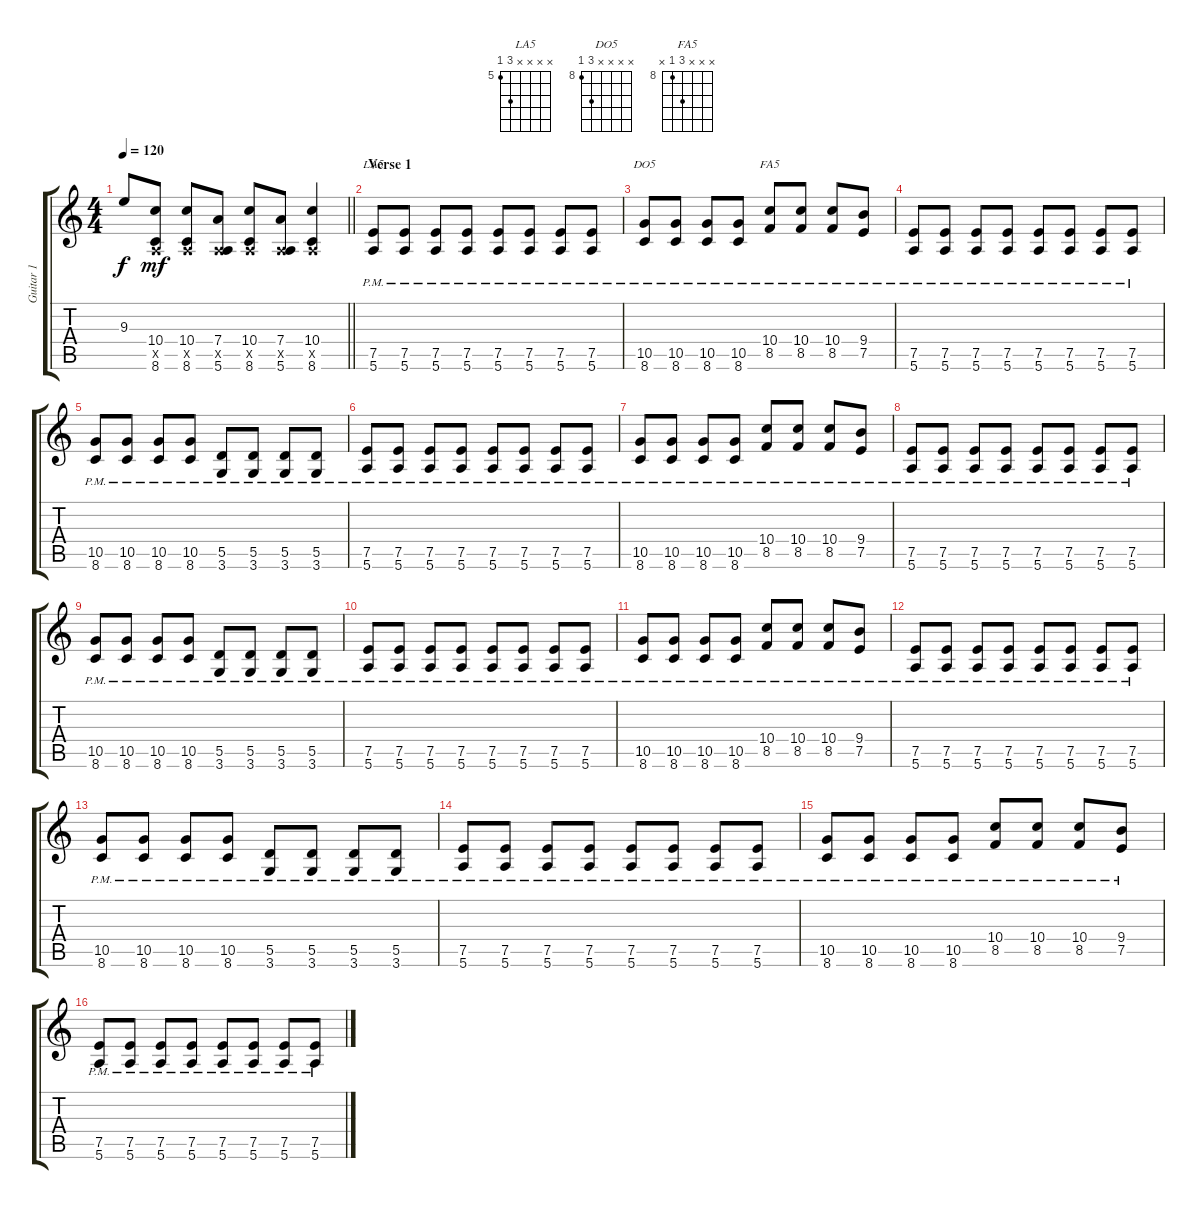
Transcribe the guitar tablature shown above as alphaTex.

\track ("Guitar 1" "Guitar 1") {instrument overdrivenguitar}
\staff {score tabs}
\tuning (E4 B3 G3 D3 A2 E2) {hide}
\chord ("LA5" x x x x 7 5) {firstfret 5}
\chord ("DO5" x x x x 10 8) {firstfret 8}
\chord ("FA5" x x x 10 8 x) {firstfret 8}
\ts (4 4)
\tempo 120
\clef g2
\barLineRight lightlight
\ks c
9.3{t}.8{dy f} (10.4 0.5{x} 8.6).8{dy mf} (10.4 0.5{x} 8.6).8 (7.4 0.5{x} 5.6).8 (10.4 0.5{x} 8.6).8 (7.4 0.5{x} 5.6).8 (10.4 0.5{x} 8.6).4 |
\section ("" "Verse 1")
(7.5{pm} 5.6).8{ch "LA5"} (7.5{pm} 5.6).8 (7.5{pm} 5.6).8 (7.5{pm} 5.6).8 (7.5{pm} 5.6).8 (7.5{pm} 5.6).8 (7.5{pm} 5.6).8 (7.5{pm} 5.6).8 |
(10.5{pm} 8.6).8{ch "DO5"} (10.5{pm} 8.6).8 (10.5{pm} 8.6).8 (10.5{pm} 8.6).8 (10.4 8.5{pm}).8{ch "FA5"} (10.4 8.5{pm}).8 (10.4 8.5{pm}).8 (9.4 7.5{pm}).8 |
(7.5{pm} 5.6).8 (7.5{pm} 5.6).8 (7.5{pm} 5.6).8 (7.5{pm} 5.6).8 (7.5{pm} 5.6).8 (7.5{pm} 5.6).8 (7.5{pm} 5.6).8 (7.5{pm} 5.6).8 |
(10.5{pm} 8.6).8 (10.5{pm} 8.6).8 (10.5{pm} 8.6).8 (10.5{pm} 8.6).8 (5.5{pm} 3.6).8 (5.5{pm} 3.6).8 (5.5{pm} 3.6).8 (5.5{pm} 3.6).8 |
(7.5{pm} 5.6).8 (7.5{pm} 5.6).8 (7.5{pm} 5.6).8 (7.5{pm} 5.6).8 (7.5{pm} 5.6).8 (7.5{pm} 5.6).8 (7.5{pm} 5.6).8 (7.5{pm} 5.6).8 |
(10.5{pm} 8.6).8 (10.5{pm} 8.6).8 (10.5{pm} 8.6).8 (10.5{pm} 8.6).8 (10.4 8.5{pm}).8 (10.4 8.5{pm}).8 (10.4 8.5{pm}).8 (9.4 7.5{pm}).8 |
(7.5{pm} 5.6).8 (7.5{pm} 5.6).8 (7.5{pm} 5.6).8 (7.5{pm} 5.6).8 (7.5{pm} 5.6).8 (7.5{pm} 5.6).8 (7.5{pm} 5.6).8 (7.5{pm} 5.6).8 |
(10.5{pm} 8.6).8 (10.5{pm} 8.6).8 (10.5{pm} 8.6).8 (10.5{pm} 8.6).8 (5.5{pm} 3.6).8 (5.5{pm} 3.6).8 (5.5{pm} 3.6).8 (5.5{pm} 3.6).8 |
(7.5{pm} 5.6).8 (7.5{pm} 5.6).8 (7.5{pm} 5.6).8 (7.5{pm} 5.6).8 (7.5{pm} 5.6).8 (7.5{pm} 5.6).8 (7.5{pm} 5.6).8 (7.5{pm} 5.6).8 |
(10.5{pm} 8.6).8 (10.5{pm} 8.6).8 (10.5{pm} 8.6).8 (10.5{pm} 8.6).8 (10.4 8.5{pm}).8 (10.4 8.5{pm}).8 (10.4 8.5{pm}).8 (9.4 7.5{pm}).8 |
(7.5{pm} 5.6).8 (7.5{pm} 5.6).8 (7.5{pm} 5.6).8 (7.5{pm} 5.6).8 (7.5{pm} 5.6).8 (7.5{pm} 5.6).8 (7.5{pm} 5.6).8 (7.5{pm} 5.6).8 |
(10.5{pm} 8.6).8 (10.5{pm} 8.6).8 (10.5{pm} 8.6).8 (10.5{pm} 8.6).8 (5.5{pm} 3.6).8 (5.5{pm} 3.6).8 (5.5{pm} 3.6).8 (5.5{pm} 3.6).8 |
(7.5{pm} 5.6).8 (7.5{pm} 5.6).8 (7.5{pm} 5.6).8 (7.5{pm} 5.6).8 (7.5{pm} 5.6).8 (7.5{pm} 5.6).8 (7.5{pm} 5.6).8 (7.5{pm} 5.6).8 |
(10.5{pm} 8.6).8 (10.5{pm} 8.6).8 (10.5{pm} 8.6).8 (10.5{pm} 8.6).8 (10.4 8.5{pm}).8 (10.4 8.5{pm}).8 (10.4 8.5{pm}).8 (9.4 7.5{pm}).8 |
(7.5{pm} 5.6).8 (7.5{pm} 5.6).8 (7.5{pm} 5.6).8 (7.5{pm} 5.6).8 (7.5{pm} 5.6).8 (7.5{pm} 5.6).8 (7.5{pm} 5.6).8 (7.5{pm} 5.6).8
